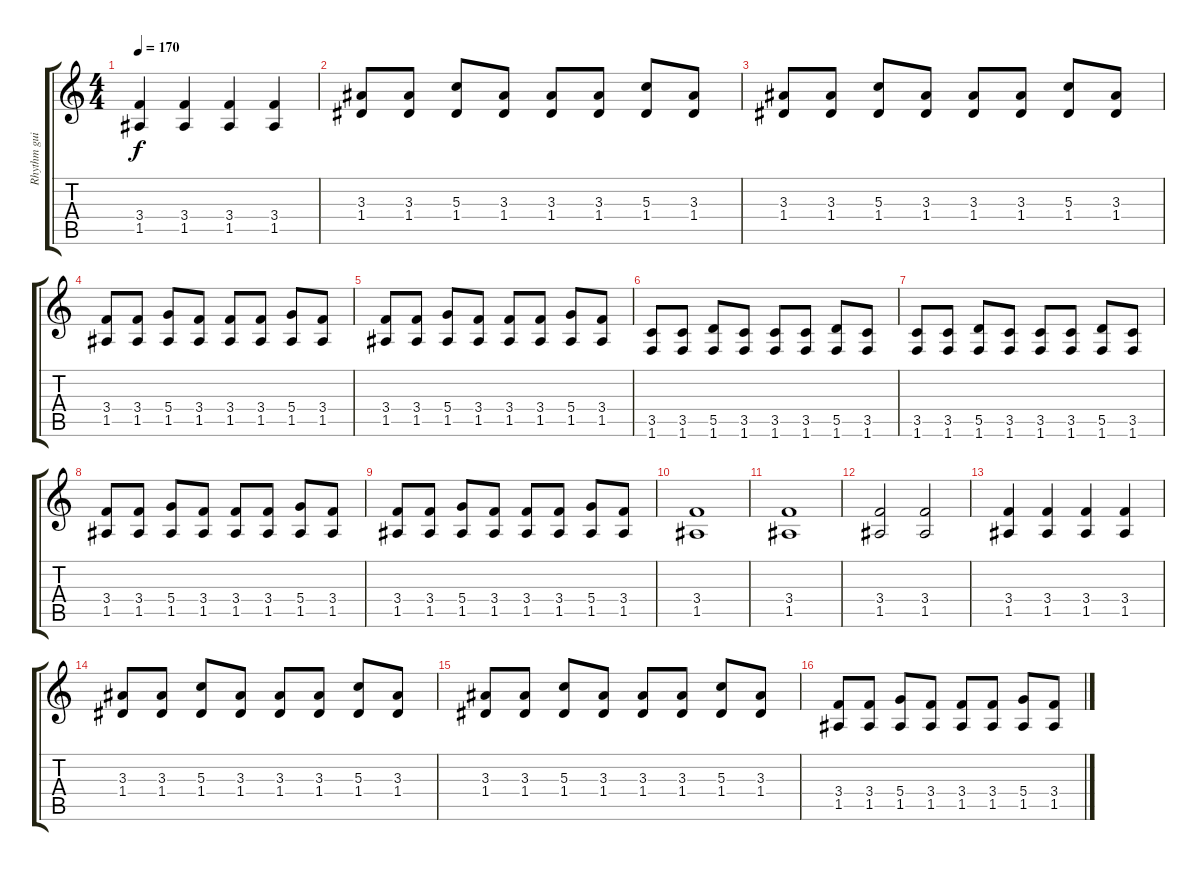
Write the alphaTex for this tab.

\track ("Rhythm guitar" "Rhythm gui") {instrument overdrivenguitar}
\staff {score tabs}
\tuning (E4 B3 G3 D3 A2 E2) {hide}
\ts (4 4)
\tempo 170
\clef g2
\ks c
(3.4 1.5).4{dy f} (3.4 1.5).4 (3.4 1.5).4 (3.4 1.5).4 |
(3.3 1.4).8 (3.3 1.4).8 (5.3 1.4).8 (3.3 1.4).8 (3.3 1.4).8 (3.3 1.4).8 (5.3 1.4).8 (3.3 1.4).8 |
(3.3 1.4).8 (3.3 1.4).8 (5.3 1.4).8 (3.3 1.4).8 (3.3 1.4).8 (3.3 1.4).8 (5.3 1.4).8 (3.3 1.4).8 |
(3.4 1.5).8 (3.4 1.5).8 (5.4 1.5).8 (3.4 1.5).8 (3.4 1.5).8 (3.4 1.5).8 (5.4 1.5).8 (3.4 1.5).8 |
(3.4 1.5).8 (3.4 1.5).8 (5.4 1.5).8 (3.4 1.5).8 (3.4 1.5).8 (3.4 1.5).8 (5.4 1.5).8 (3.4 1.5).8 |
(3.5 1.6).8 (3.5 1.6).8 (5.5 1.6).8 (3.5 1.6).8 (3.5 1.6).8 (3.5 1.6).8 (5.5 1.6).8 (3.5 1.6).8 |
(3.5 1.6).8 (3.5 1.6).8 (5.5 1.6).8 (3.5 1.6).8 (3.5 1.6).8 (3.5 1.6).8 (5.5 1.6).8 (3.5 1.6).8 |
(3.4 1.5).8 (3.4 1.5).8 (5.4 1.5).8 (3.4 1.5).8 (3.4 1.5).8 (3.4 1.5).8 (5.4 1.5).8 (3.4 1.5).8 |
(3.4 1.5).8 (3.4 1.5).8 (5.4 1.5).8 (3.4 1.5).8 (3.4 1.5).8 (3.4 1.5).8 (5.4 1.5).8 (3.4 1.5).8 |
(3.4 1.5).1 |
(3.4 1.5).1 |
(3.4 1.5).2 (3.4 1.5).2 |
(3.4 1.5).4 (3.4 1.5).4 (3.4 1.5).4 (3.4 1.5).4 |
(3.3 1.4).8 (3.3 1.4).8 (5.3 1.4).8 (3.3 1.4).8 (3.3 1.4).8 (3.3 1.4).8 (5.3 1.4).8 (3.3 1.4).8 |
(3.3 1.4).8 (3.3 1.4).8 (5.3 1.4).8 (3.3 1.4).8 (3.3 1.4).8 (3.3 1.4).8 (5.3 1.4).8 (3.3 1.4).8 |
(3.4 1.5).8 (3.4 1.5).8 (5.4 1.5).8 (3.4 1.5).8 (3.4 1.5).8 (3.4 1.5).8 (5.4 1.5).8 (3.4 1.5).8
